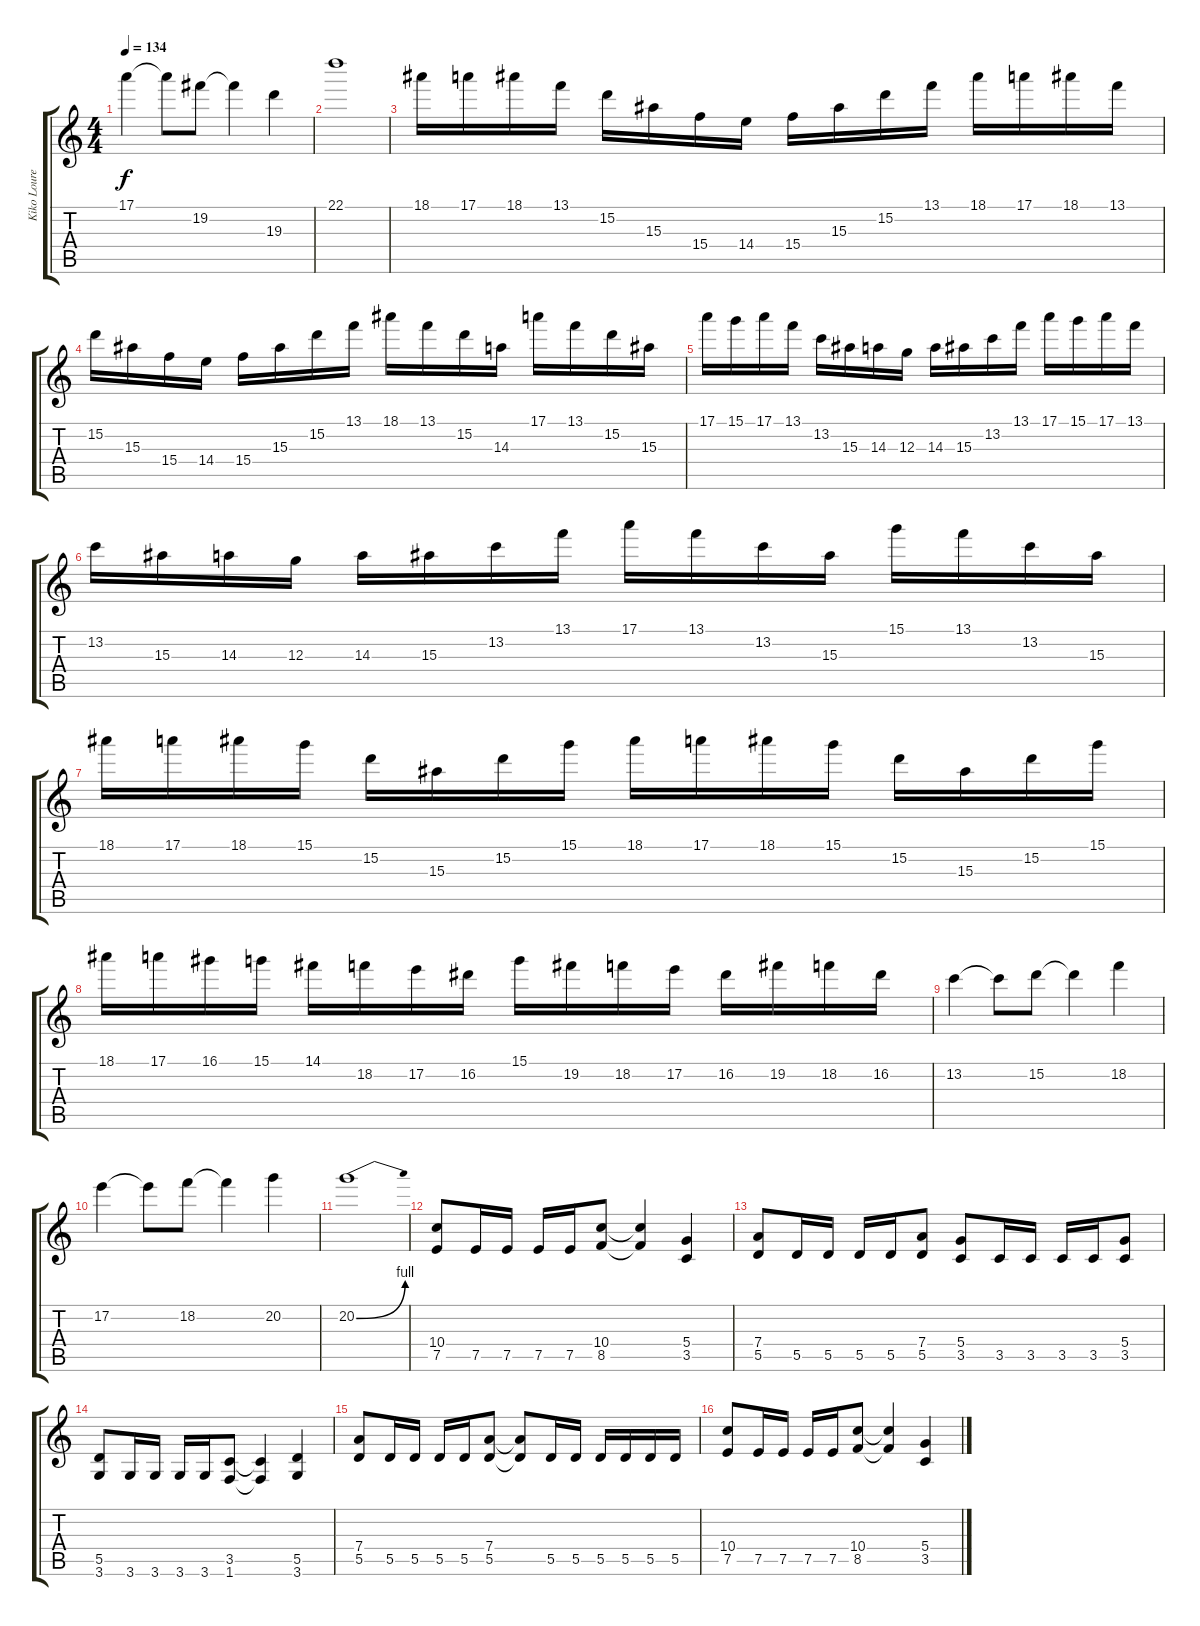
\track ("Kiko Loureiro" "Kiko Loure") {instrument distortionguitar}
\staff {score tabs}
\tuning (E4 B3 G3 D3 A2 E2) {hide}
\ts (4 4)
\tempo 134
\clef g2
\ks c
17.1.4{dy f} 17.1{t}.8 19.2.8 19.2{t}.4 19.3.4 |
22.1.1 |
18.1.16 17.1.16 18.1.16 13.1.16 15.2.16 15.3.16 15.4.16 14.4.16 15.4.16 15.3.16 15.2.16 13.1.16 18.1.16 17.1.16 18.1.16 13.1.16 |
15.2.16 15.3.16 15.4.16 14.4.16 15.4.16 15.3.16 15.2.16 13.1.16 18.1.16 13.1.16 15.2.16 14.3.16 17.1.16 13.1.16 15.2.16 15.3.16 |
17.1.16 15.1.16 17.1.16 13.1.16 13.2.16 15.3.16 14.3.16 12.3.16 14.3.16 15.3.16 13.2.16 13.1.16 17.1.16 15.1.16 17.1.16 13.1.16 |
13.2.16 15.3.16 14.3.16 12.3.16 14.3.16 15.3.16 13.2.16 13.1.16 17.1.16 13.1.16 13.2.16 15.3.16 15.1.16 13.1.16 13.2.16 15.3.16 |
18.1.16 17.1.16 18.1.16 15.1.16 15.2.16 15.3.16 15.2.16 15.1.16 18.1.16 17.1.16 18.1.16 15.1.16 15.2.16 15.3.16 15.2.16 15.1.16 |
18.1.16 17.1.16 16.1.16 15.1.16 14.1.16 18.2.16 17.2.16 16.2.16 15.1.16 19.2.16 18.2.16 17.2.16 16.2.16 19.2.16 18.2.16 16.2.16 |
13.2.4 13.2{t}.8 15.2.8 15.2{t}.4 18.2.4 |
17.2.4 17.2{t}.8 18.2.8 18.2{t}.4 20.2.4 |
20.2{be (bend 0 0 60 4)}.1 |
(10.4 7.5).8 7.5.16 7.5.16 7.5.16 7.5.16 (10.4 8.5).8 (10.4{t} 8.5{t}).4 (5.4 3.5).4 |
(7.4 5.5).8 5.5.16 5.5.16 5.5.16 5.5.16 (7.4 5.5).8 (5.4 3.5).8 3.5.16 3.5.16 3.5.16 3.5.16 (5.4 3.5).8 |
(5.5 3.6).8 3.6.16 3.6.16 3.6.16 3.6.16 (3.5 1.6).8 (3.5{t} 1.6{t}).4 (5.5 3.6).4 |
(7.4 5.5).8 5.5.16 5.5.16 5.5.16 5.5.16 (7.4 5.5).8 (7.4{t} 5.5{t}).8 5.5.16 5.5.16 5.5.16 5.5.16 5.5.16 5.5.16 |
(10.4 7.5).8 7.5.16 7.5.16 7.5.16 7.5.16 (10.4 8.5).8 (10.4{t} 8.5{t}).4 (5.4 3.5).4
